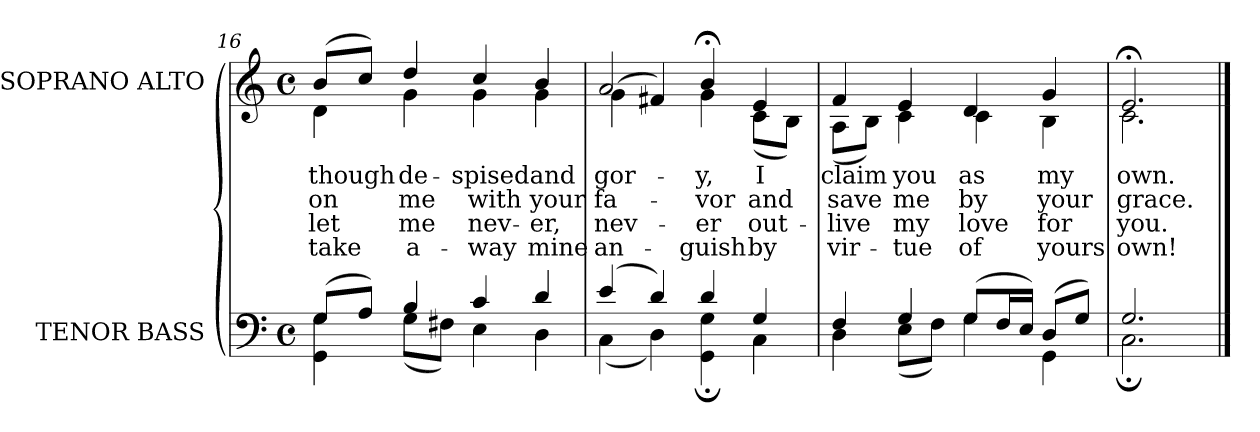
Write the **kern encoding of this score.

**kern	**kern	**text	**text	**text	**text
*part2	*part1	*part1	*part1	*part1	*part1
*staff2	*staff1	*staff1	*staff1	*staff1	*staff1
*I"TENOR BASS	*I"SOPRANO ALTO	*	*	*	*
*I'T. B.	*I'S. A.	*	*	*	*
*clefF4	*clefG2	*	*	*	*
*k[]	*k[]	*	*	*	*
*C:	*C:	*	*	*	*
*M4/4	*M4/4	*	*	*	*
*met(c)	*met(c)	*	*	*	*
=16	=16	=16	=16	=16	=16
*^	*	*	*	*	*
!	!	!	!LO:LY:b:color=#000000	!LO:LY:b:color=#000000	!LO:LY:b:color=#000000	!LO:LY:b:color=#000000
*	*	*^	*	*	*	*
(8Gi/L	4GGi\ 4Gi	(8bi/L	4di\	though	on	let	take
8Ai/J)	.	8cci/J)	.	.	.	.	.
!	!	!	!	!LO:LY:b:color=#000000	!LO:LY:b:color=#000000	!LO:LY:b:color=#000000	!LO:LY:b:color=#000000
4Bi/	(8Gi\L	4ddi/	4gi\	de-	me	me	a-
.	8F#Xi\J)	.	.	.	.	.	.
!	!	!	!	!LO:LY:b:color=#000000	!LO:LY:b:color=#000000	!LO:LY:b:color=#000000	!LO:LY:b:color=#000000
4ci/	4Ei\	4cci/	4gi\	-spised	with	nev-	-way
!	!	!	!	!LO:LY:b:color=#000000	!LO:LY:b:color=#000000	!LO:LY:b:color=#000000	!LO:LY:b:color=#000000
4di/	4Di\	4bi/	4gi\	and	your	-er,	mine
=17	=17	=17	=17	=17	=17	=17	=17
!	!	!	!	!LO:LY:b:color=#000000	!LO:LY:b:color=#000000	!LO:LY:b:color=#000000	!LO:LY:b:color=#000000
(4ei/	(4Ci\	2ai/	(4gi\	gor-	fa-	nev-	an-
4di/)	4Di\)	.	4f#Xi/)	.	.	.	.
!	!	!	!	!LO:LY:b:color=#000000	!LO:LY:b:color=#000000	!LO:LY:b:color=#000000	!LO:LY:b:color=#000000
4di/	4GGi\; 4Gi;	4b;i/	4gi\	-y,	-vor	-er	-guish
!	!	!	!	!LO:LY:b:color=#000000	!LO:LY:b:color=#000000	!LO:LY:b:color=#000000	!LO:LY:b:color=#000000
4Gi/	4Ci\	4ei/	(8ci\L	I	and	out-	by
.	.	.	8Bi\J)	.	.	.	.
=18	=18	=18	=18	=18	=18	=18	=18
!	!	!	!	!LO:LY:b:color=#000000	!LO:LY:b:color=#000000	!LO:LY:b:color=#000000	!LO:LY:b:color=#000000
4Fi/	4Di\	4fi/	(8Ai\L	claim	save	-live	vir-
.	.	.	8Bi\J)	.	.	.	.
!	!	!	!	!LO:LY:b:color=#000000	!LO:LY:b:color=#000000	!LO:LY:b:color=#000000	!LO:LY:b:color=#000000
4Gi/	(8Ei\L	4ei/	4ci\	you	me	my	-tue
.	8Fi\J)	.	.	.	.	.	.
!	!	!	!	!LO:LY:b:color=#000000	!LO:LY:b:color=#000000	!LO:LY:b:color=#000000	!LO:LY:b:color=#000000
(8Gi/L	4Gi\	4di/	4ci\	as	by	love	of
16Fi/L	.	.	.	.	.	.	.
16Ei/JJ)	.	.	.	.	.	.	.
!	!	!	!	!LO:LY:b:color=#000000	!LO:LY:b:color=#000000	!LO:LY:b:color=#000000	!LO:LY:b:color=#000000
(8Di/L	4GGi\	4gi/	4Bi\	my	your	for	yours
8Gi/J)	.	.	.	.	.	.	.
=19	=19	=19	=19	=19	=19	=19	=19
!	!	!	!	!LO:LY:b:color=#000000	!LO:LY:b:color=#000000	!LO:LY:b:color=#000000	!LO:LY:b:color=#000000
2.Gi/	2.C;i\	2.e;i/	2.ci\	own.	grace.	you.	own!
*v	*v	*	*	*	*	*	*
*	*v	*v	*	*	*	*
==	==	==	==	==	==
*-	*-	*-	*-	*-	*-
